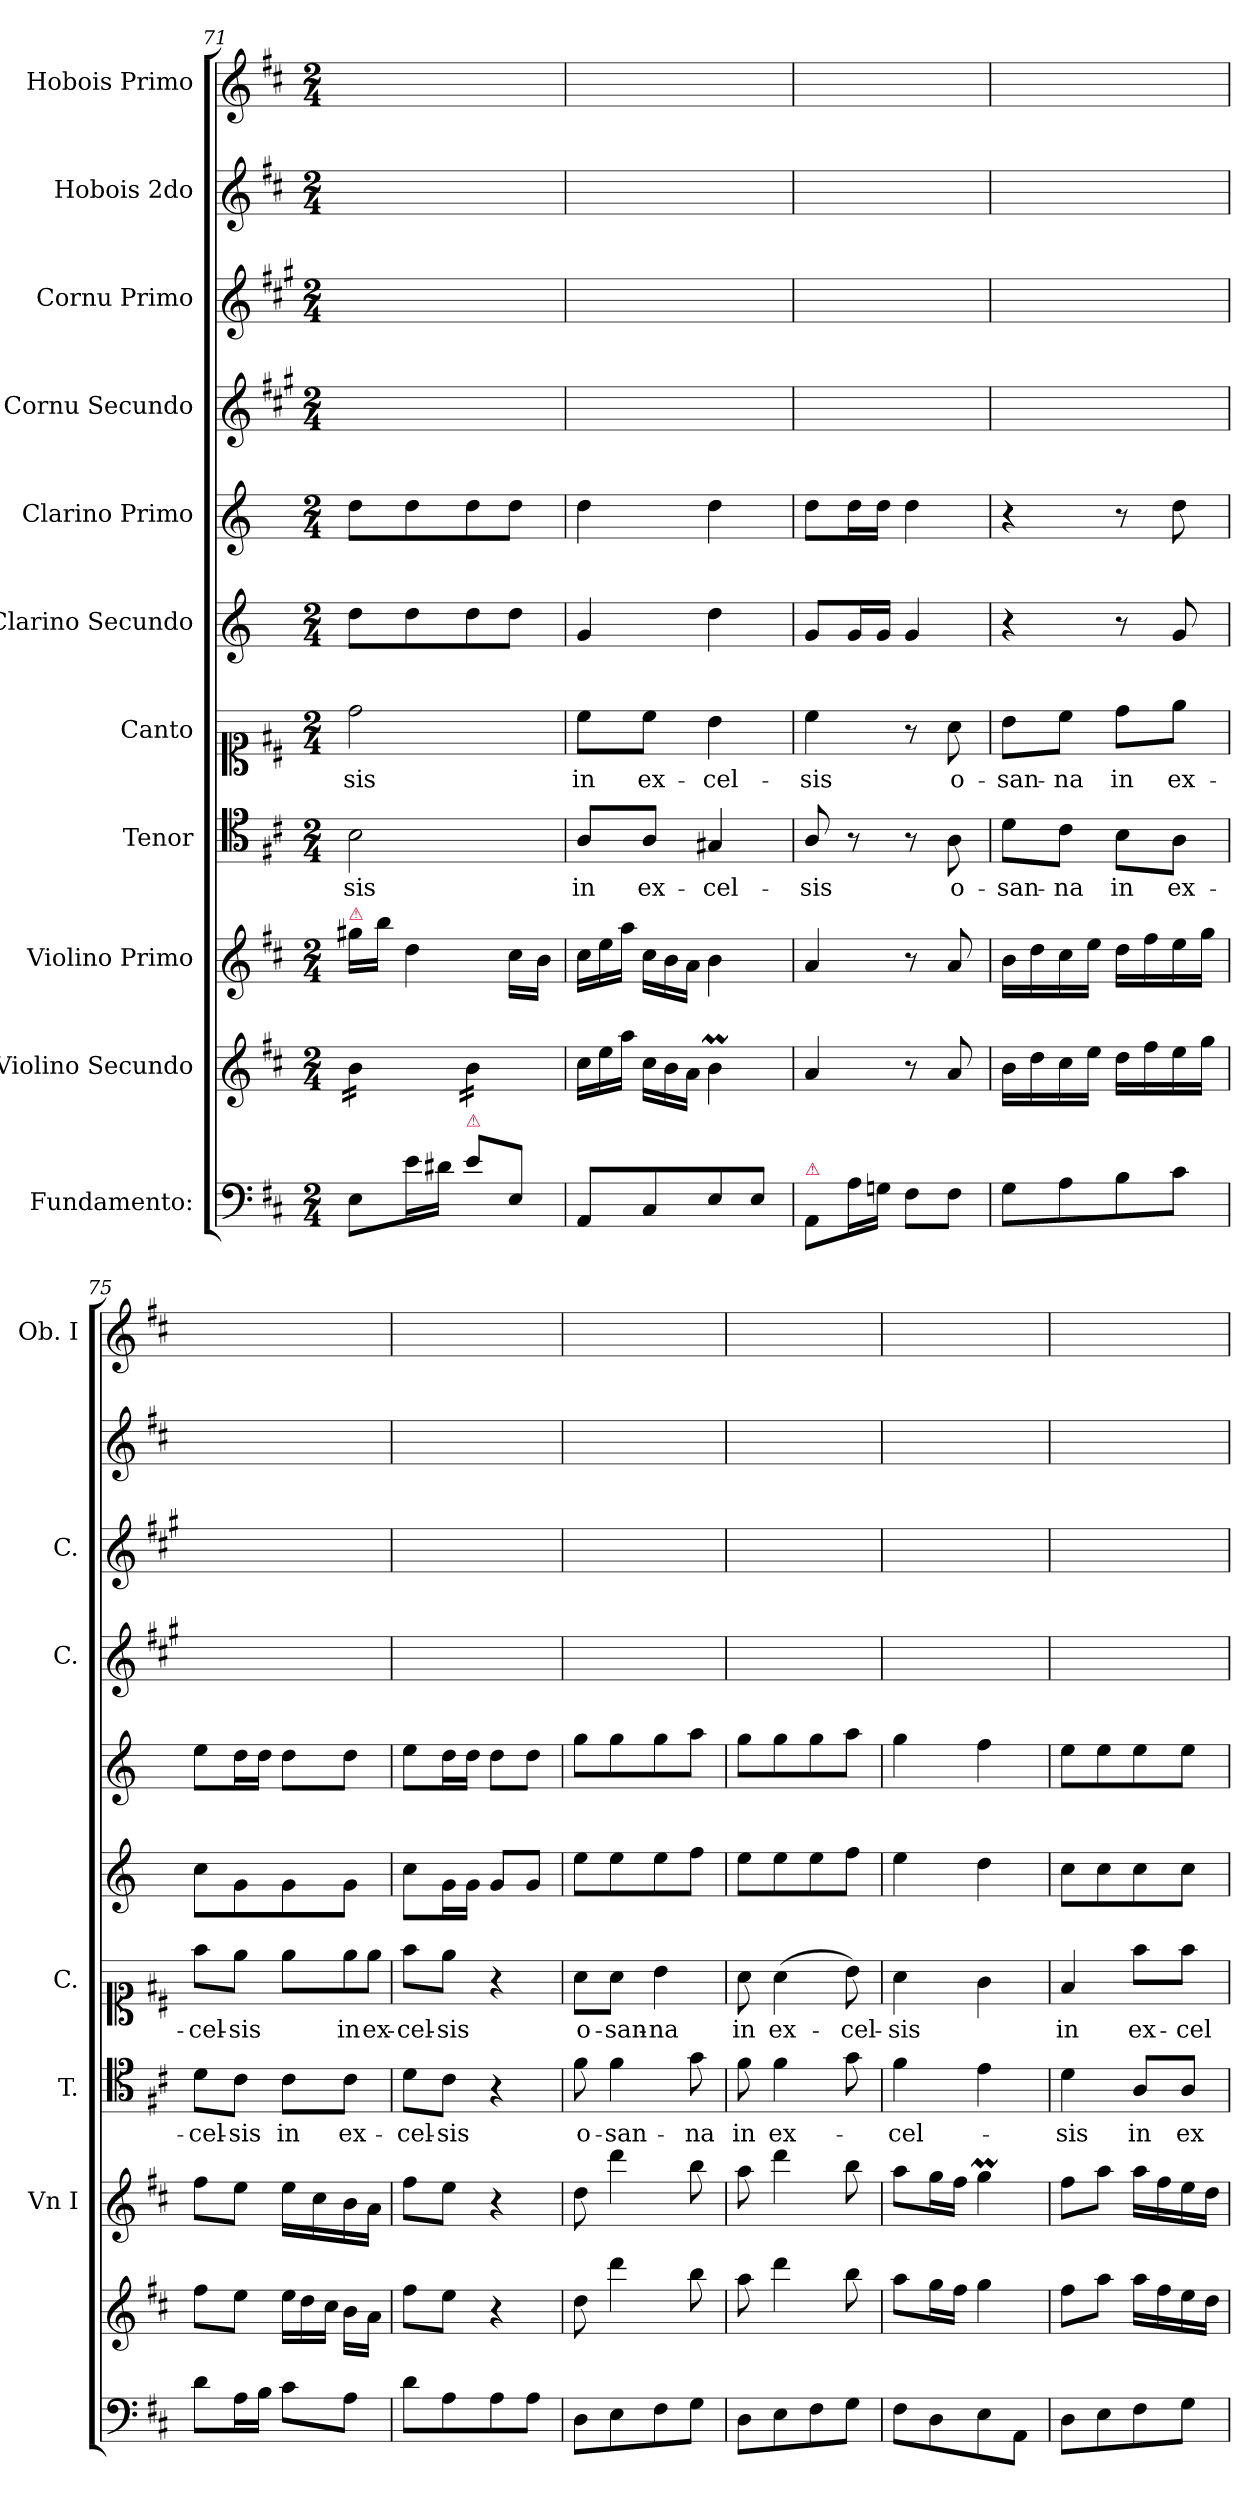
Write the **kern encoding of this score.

**kern	**kern	**kern	**kern	**text	**kern	**text	**kern	**kern	**kern	**kern	**kern	**kern
*part11	*part10	*part9	*part8	*part8	*part7	*part7	*part6	*part5	*part4	*part3	*part2	*part1
*staff11	*staff10	*staff9	*staff8	*staff8	*staff7	*staff7	*staff6	*staff5	*staff4	*staff3	*staff2	*staff1
*I"Fundamento:	*I"Violino Secundo	*I"Violino Primo	*I"Tenor	*	*I"Canto	*	*I"Clarino Secundo	*I"Clarino Primo	*I"Cornu Secundo	*I"Cornu Primo	*I"Hobois 2do	*I"Hobois Primo
*	*	*I'Vn I	*I'T.	*	*I'C.	*	*	*	*I'C.	*I'C.	*	*I'Ob. I
*clefF4	*clefG2	*clefG2	*clefC4	*	*clefC1	*	*clefG2	*clefG2	*clefG2	*clefG2	*clefG2	*clefG2
*	*	*	*	*	*	*	*ITrd-1c-2	*ITrd-1c-2	*ITrd4c7	*ITrd4c7	*	*
*k[f#c#]	*k[f#c#]	*k[f#c#]	*k[f#c#]	*	*k[f#c#]	*	*k[f#c#]	*k[f#c#]	*k[f#c#]	*k[f#c#]	*k[f#c#]	*k[f#c#]
*M2/4	*M2/4	*M2/4	*M2/4	*	*M2/4	*	*M2/4	*M2/4	*M2/4	*M2/4	*M2/4	*M2/4
=71	=71	=71	=71	=71	=71	=71	=71	=71	=71	=71	=71	=71
!	!	!LO:TX:a:color=crimson:t=⚠	!	!	!	!	!	!	!	!	!	!
*	*tremolo	*	*	*	*	*	*	*	*	*	*	*
8E\L	16b\LL	16gg#X\LL	2B\	-sis	2dd\	-sis	8ee\L	8ee\L	2ryy	2ryy	2ryy	2ryy
.	16b\	16bb\JJ	.	.	.	.	.	.	.	.	.	.
16e\L	16b\	4dd\	.	.	.	.	8ee\	8ee\	.	.	.	.
16d#X\JJ	16b\JJ	.	.	.	.	.	.	.	.	.	.	.
!LO:TX:a:color=crimson:t=⚠	!	!	!	!	!	!	!	!	!	!	!	!
8e\L	16b\LL	.	.	.	.	.	8ee\	8ee\	.	.	.	.
.	16b\	.	.	.	.	.	.	.	.	.	.	.
8E/J	16b\	16cc#\LL	.	.	.	.	8ee\J	8ee\J	.	.	.	.
.	16b\JJ	16b\JJ	.	.	.	.	.	.	.	.	.	.
*	*Xtremolo	*	*	*	*	*	*	*	*	*	*	*
=72	=72	=72	=72	=72	=72	=72	=72	=72	=72	=72	=72	=72
*	*Xtuplet	*Xtuplet	*	*	*	*	*	*	*	*	*	*
8AA/L	24cc#\LL	24cc#\LL	8A/L	in	8cc#\L	in	4a/	4ee\	2ryy	2ryy	2ryy	2ryy
.	24ee\	24ee\	.	.	.	.	.	.	.	.	.	.
.	24aa\JJ	24aa\JJ	.	.	.	.	.	.	.	.	.	.
8C#/	24cc#\LL	24cc#\LL	8A/J	ex-	8cc#\J	ex-	.	.	.	.	.	.
.	24b\	24b\	.	.	.	.	.	.	.	.	.	.
.	24a\JJ	24a\JJ	.	.	.	.	.	.	.	.	.	.
8E/	4bM\	4b\	4G#X/	-cel-	4b\	-cel-	4ee\	4ee\	.	.	.	.
8E/J	.	.	.	.	.	.	.	.	.	.	.	.
=73	=73	=73	=73	=73	=73	=73	=73	=73	=73	=73	=73	=73
!LO:TX:a:color=crimson:t=⚠	!	!	!	!	!	!	!	!	!	!	!	!
8AA/L	4a/	4a/	8A/	-sis	4cc#\	-sis	8a/L	8ee\L	2ryy	2ryy	2ryy	2ryy
16A\L	.	.	8r	.	.	.	16a/L	16ee\L	.	.	.	.
16Gn\JJ	.	.	.	.	.	.	16a/JJ	16ee\JJ	.	.	.	.
8F#\L	8r	8r	8r	.	8r	.	4a/	4ee\	.	.	.	.
8F#\J	8a/	8a/	8A\	o-	8a\	o-	.	.	.	.	.	.
=74	=74	=74	=74	=74	=74	=74	=74	=74	=74	=74	=74	=74
8G\L	16b\LL	16b\LL	8d\L	-san-	8b\L	-san-	4r	4r	2ryy	2ryy	2ryy	2ryy
.	16dd\	16dd\	.	.	.	.	.	.	.	.	.	.
8A\	16cc#\	16cc#\	8c#\J	-na	8cc#\J	-na	.	.	.	.	.	.
.	16ee\JJ	16ee\JJ	.	.	.	.	.	.	.	.	.	.
8B\	16dd\LL	16dd\LL	8B\L	in	8dd\L	in	8r	8r	.	.	.	.
.	16ff#\	16ff#\	.	.	.	.	.	.	.	.	.	.
8c#\J	16ee\	16ee\	8A\J	ex-	8ee\J	ex-	8a/	8ee\	.	.	.	.
.	16gg\JJ	16gg\JJ	.	.	.	.	.	.	.	.	.	.
=75	=75	=75	=75	=75	=75	=75	=75	=75	=75	=75	=75	=75
8d\L	8ff#\L	8ff#\L	8d\L	-cel-	8ff#\L	-cel-	8dd\L	8ff#\L	2ryy	2ryy	2ryy	2ryy
16A\L	8ee\J	8ee\J	8c#\J	-sis	8ee\J	-sis	8a\	16ee\L	.	.	.	.
16B\JJ	.	.	.	.	.	.	.	16ee\JJ	.	.	.	.
8c#\L	24ee\LL	16ee\LL	8c#\L	in	8ee\L	.	8a\	8ee\L	.	.	.	.
.	24dd\	.	.	.	.	.	.	.	.	.	.	.
.	.	16cc#\	.	.	.	.	.	.	.	.	.	.
.	24cc#\JJ	.	.	.	.	.	.	.	.	.	.	.
!	!	!	!	!	!LO:N:vis=8	!	!	!	!	!	!	!
8A\J	16b\LL	16b\	8c#\J	ex-	16ee\	in	8a\J	8ee\J	.	.	.	.
!	!	!	!	!	!LO:N:vis=8	!	!	!	!	!	!	!
.	16a\JJ	16a\JJ	.	.	16ee\J	ex-	.	.	.	.	.	.
=76	=76	=76	=76	=76	=76	=76	=76	=76	=76	=76	=76	=76
8d\L	8ff#\L	8ff#\L	8d\L	-cel-	8ff#\L	-cel-	8dd\L	8ff#\L	2ryy	2ryy	2ryy	2ryy
8A\	8ee\J	8ee\J	8c#\J	-sis	8ee\J	-sis	16a\L	16ee\L	.	.	.	.
.	.	.	.	.	.	.	16a\JJ	16ee\JJ	.	.	.	.
8A\	4r	4r	4r	.	4r	.	8a/L	8ee\L	.	.	.	.
8A\J	.	.	.	.	.	.	8a/J	8ee\J	.	.	.	.
=77	=77	=77	=77	=77	=77	=77	=77	=77	=77	=77	=77	=77
8D\L	8dd\	8dd\	8f#\	o-	8a\L	o-	8ff#\L	8aa\L	2ryy	2ryy	2ryy	2ryy
8E\	4ddd\	4ddd\	4f#\	-san-	8a\J	-san-	8ff#\	8aa\	.	.	.	.
8F#\	.	.	.	.	4b\	-na	8ff#\	8aa\	.	.	.	.
8G\J	8bb\	8bb\	8g\	-na	.	.	8gg\J	8bb\J	.	.	.	.
=78	=78	=78	=78	=78	=78	=78	=78	=78	=78	=78	=78	=78
8D\L	8aa\	8aa\	8f#\	in	8a\	in	8ff#\L	8aa\L	2ryy	2ryy	2ryy	2ryy
8E\	4ddd\	4ddd\	4f#\	ex-	(4a\	ex-	8ff#\	8aa\	.	.	.	.
8F#\	.	.	.	.	.	.	8ff#\	8aa\	.	.	.	.
8G\J	8bb\	8bb\	8g\	.	8b\)	-cel-	8gg\J	8bb\J	.	.	.	.
=79	=79	=79	=79	=79	=79	=79	=79	=79	=79	=79	=79	=79
8F#\L	8aa\L	8aa\L	4f#\	-cel-	4a\	-sis	4ff#\	4aa\	2ryy	2ryy	2ryy	2ryy
8D\	16gg\L	16gg\L	.	.	.	.	.	.	.	.	.	.
.	16ff#\JJ	16ff#\JJ	.	.	.	.	.	.	.	.	.	.
8E\	4gg\	4ggM\	4e\	.	4g\	.	4ee\	4gg\	.	.	.	.
8AA\J	.	.	.	.	.	.	.	.	.	.	.	.
=80	=80	=80	=80	=80	=80	=80	=80	=80	=80	=80	=80	=80
8D\L	8ff#\L	8ff#\L	4d\	-sis	4f#/	in	8dd\L	8ff#\L	2ryy	2ryy	2ryy	2ryy
8E\	8aa\J	8aa\J	.	.	.	.	8dd\	8ff#\	.	.	.	.
8F#\	16aa\LL	16aa\LL	8A/L	in	8ff#\L	ex-	8dd\	8ff#\	.	.	.	.
.	16ff#\	16ff#\	.	.	.	.	.	.	.	.	.	.
8G\J	16ee\	16ee\	8A/J	ex-	8ff#\J	-cel-	8dd\J	8ff#\J	.	.	.	.
.	16dd\JJ	16dd\JJ	.	.	.	.	.	.	.	.	.	.
=	=	=	=	=	=	=	=	=	=	=	=	=
*-	*-	*-	*-	*-	*-	*-	*-	*-	*-	*-	*-	*-
